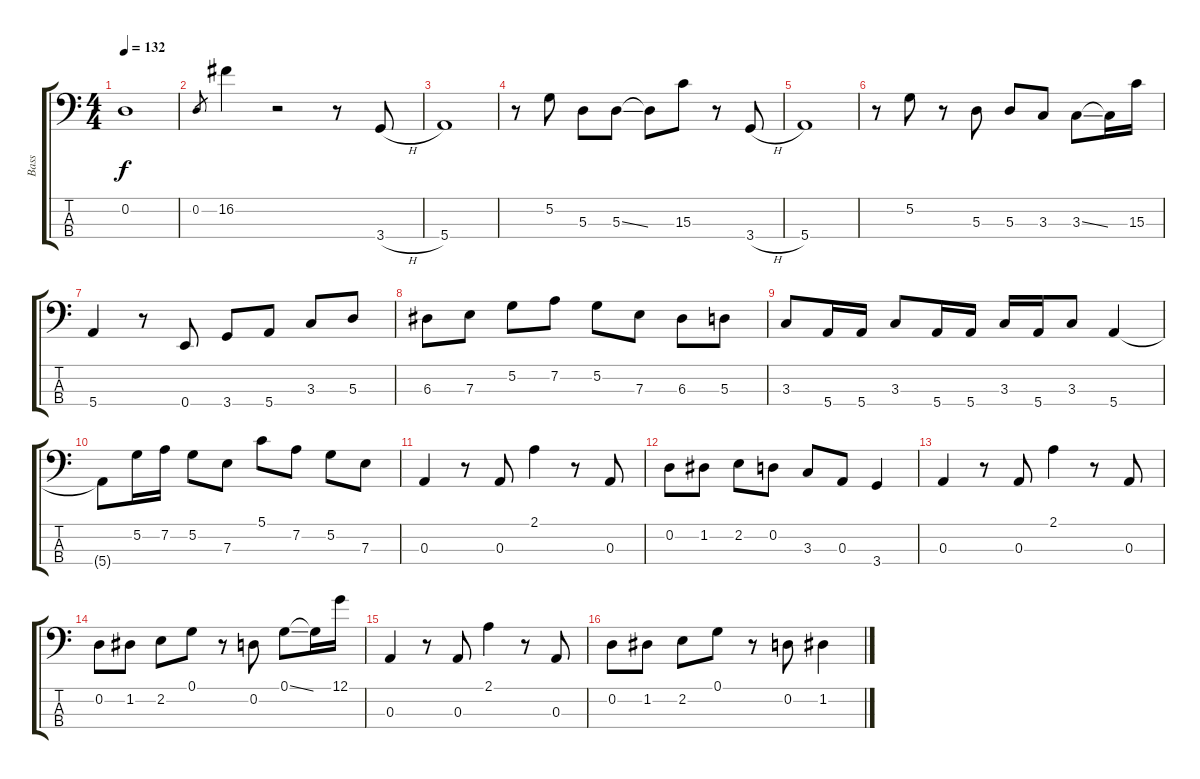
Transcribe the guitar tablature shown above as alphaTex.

\track ("Bass" "Bass") {instrument electricbassfinger}
\staff {score tabs}
\tuning (G2 D2 A1 E1) {hide}
\ts (4 4)
\tempo 132
\clef f4
\ks c
0.2.1{dy f} |
0.2.8{gr} 16.2.4 r.2 r.8 3.4{h}.8 |
5.4.1 |
r.8 5.2.8 5.3.8 5.3{ss}.8 5.3{t}.8 15.3.8 r.8 3.4{h}.8 |
5.4.1 |
r.8 5.2.8 r.8 5.3.8 5.3.8 3.3.8 3.3{ss}.8 3.3{t}.16 15.3.16 |
5.4.4 r.8 0.4.8 3.4.8 5.4.8 3.3.8 5.3.8 |
6.3.8 7.3.8 5.2.8 7.2.8 5.2.8 7.3.8 6.3.8 5.3.8 |
3.3.8 5.4.16 5.4.16 3.3.8 5.4.16 5.4.16 3.3.16 5.4.16 3.3.8 5.4.4 |
5.4{t}.8 5.2.16 7.2.16 5.2.8 7.3.8 5.1.8 7.2.8 5.2.8 7.3.8 |
0.3.4 r.8 0.3.8 2.1.4 r.8 0.3.8 |
0.2.8 1.2.8 2.2.8 0.2.8 3.3.8 0.3.8 3.4.4 |
0.3.4 r.8 0.3.8 2.1.4 r.8 0.3.8 |
0.2.8 1.2.8 2.2.8 0.1.8 r.8 0.2.8 0.1{ss}.8 0.1{t}.16 12.1.16 |
0.3.4 r.8 0.3.8 2.1.4 r.8 0.3.8 |
0.2.8 1.2.8 2.2.8 0.1.8 r.8 0.2.8 1.2.4
